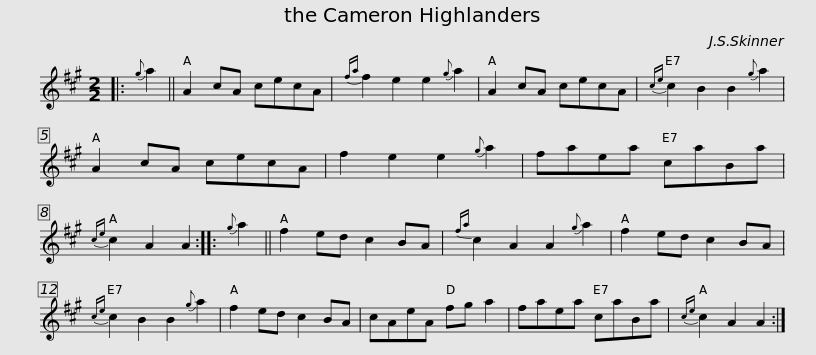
X:1
L:1/8
M:2/2
I:linebreak $
K:A
V:1 treble
V:1
|:{g} a2 || A2 cA cecA |{fa} f2 e2 e2{g} a2 | A2 cA cecA |{ce} c2 B2 B2{g} a2 | %5
 A2 cA cecA | f2 e2 e2{g} a2 |$ faea caBa |{ce} c2 A2 A2 ::{g} a2 || %10
 f2 ed c2 BA |{fa} c2 A2 A2{g} a2 | f2 ed c2 BA |{ce} c2 B2 B2{g} a2 |$ f2 ed c2 BA | %15
 cAeA fg a2 | faea caBa |{ce} c2 A2 A2 :| %18
